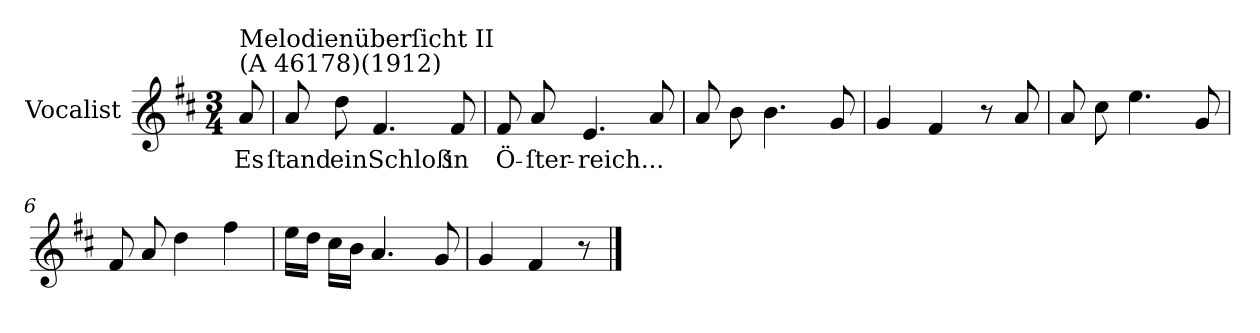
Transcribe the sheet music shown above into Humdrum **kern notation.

**kern	**text
*part1	*part1
*staff1	*staff1
*I"Vocalist	*
*k[f#c#]	*
*D:	*
*M3/4	*
=	=
!LO:TX:a:t=(A 46178)(1912)	!
!LO:TX:a:t=Melodienüberſicht II	!
8a	Es
=1	=1
8a	ſtand
8dd	ein
4.f#	Schloß
8f#	in
=2	=2
8f#	Ö-
8a	-ſter-
4.e	-reich...
8a	.
=3	=3
8a	.
8b	.
4.b	.
8g	.
=4	=4
4g	.
4f#	.
8r	.
8a	.
=5	=5
8a	.
8cc#	.
4.ee	.
8g	.
=6	=6
8f#	.
8a	.
4dd	.
4ff#	.
=7	=7
16eeLL	.
16ddJJ	.
16cc#LL	.
16bJJ	.
4.a	.
8g	.
=8	=8
4g	.
4f#	.
8r	.
==	==
*-	*-
